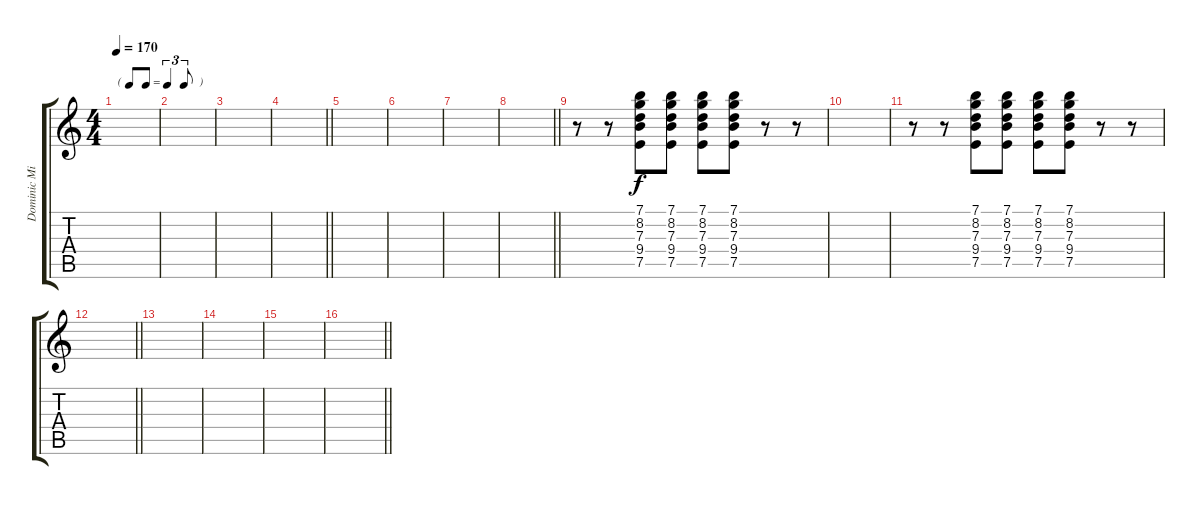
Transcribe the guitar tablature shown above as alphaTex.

\track ("Dominic Miller" "Dominic Mi") {instrument electricguitarclean}
\staff {score tabs}
\tuning (E4 B3 G3 D3 A2 E2) {hide}
\ts (4 4)
\tf triplet8th
\tempo 170
\clef g2
\ks c
|
|
|
\barLineRight lightlight
|
|
|
|
\barLineRight lightlight
|
r.8 r.8 (7.1 8.2 7.3 9.4 7.5).8{instrument electricguitarclean} (7.1 8.2 7.3 9.4 7.5).8 (7.1 8.2 7.3 9.4 7.5).8 (7.1 8.2 7.3 9.4 7.5).8 r.8 r.8 |
|
r.8 r.8 (7.1 8.2 7.3 9.4 7.5).8{instrument electricguitarclean} (7.1 8.2 7.3 9.4 7.5).8 (7.1 8.2 7.3 9.4 7.5).8 (7.1 8.2 7.3 9.4 7.5).8 r.8 r.8 |
\barLineRight lightlight
|
|
|
|
\barLineRight lightlight
